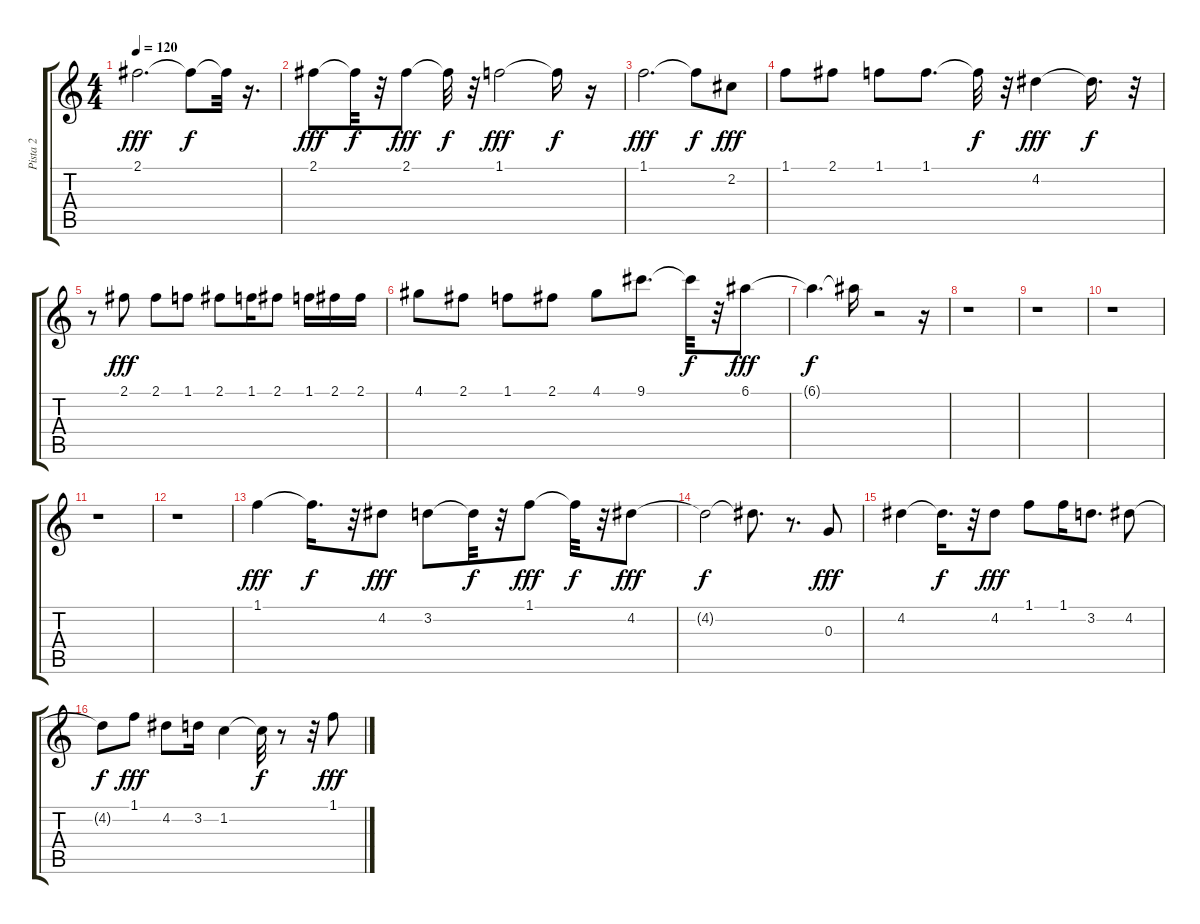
\track ("Pista 2" "Pista 2") {instrument acousticguitarsteel}
\staff {score tabs}
\tuning (E4 B3 G3 D3 A2 E2) {hide}
\ts (4 4)
\tempo 120
\clef g2
\ks c
2.1.2{d dy fff} 2.1{t}.8{dy f} 2.1{t}.32 r.16{d} |
2.1.8{dy fff} 2.1{t}.32{dy f} r.32 2.1.8{dy fff} 2.1{t}.32{dy f} r.32 1.1.2{dy fff} 1.1{t}.16{dy f} r.16 |
1.1.2{d dy fff} 1.1{t}.8{dy f} 2.2.8{dy fff} |
1.1.8 2.1.8 1.1.8 1.1.8{d} 1.1{t}.32{dy f} r.32 4.2.4{dy fff} 4.2{t}.16{d dy f} r.32 |
r.8 2.1.8{dy fff} 2.1.8 1.1.8 2.1.8 1.1.16 2.1.8 1.1.16 2.1.16 2.1.16 |
4.1.8 2.1.8 1.1.8 2.1.8 4.1.8 9.1.8{d} 9.1{t}.32{dy f} r.32 6.1.8{dy fff} |
6.1{t}.4{d dy f} 6.1{t}.16 r.2 r.16 |
r.1 |
r.1 |
r.1 |
r.1 |
r.1 |
1.1.4{dy fff} 1.1{t}.16{d dy f} r.32 4.2.8{dy fff} 3.2.8 3.2{t}.32{dy f} r.32 1.1.8{dy fff} 1.1{t}.32{dy f} r.32 4.2.8{dy fff} |
4.2{t}.2{dy f} 4.2{t}.8{d} r.8{d} 0.3.8{dy fff} |
4.2.4 4.2{t}.16{d dy f} r.32 4.2.8{dy fff} 1.1.8 1.1.16 3.2.8{d} 4.2.8 |
4.2{t}.8{dy f} 1.1.8{dy fff} 4.2.8 3.2.16 1.2.4 1.2{t}.32{dy f} r.8 r.32 1.1.8{dy fff}
